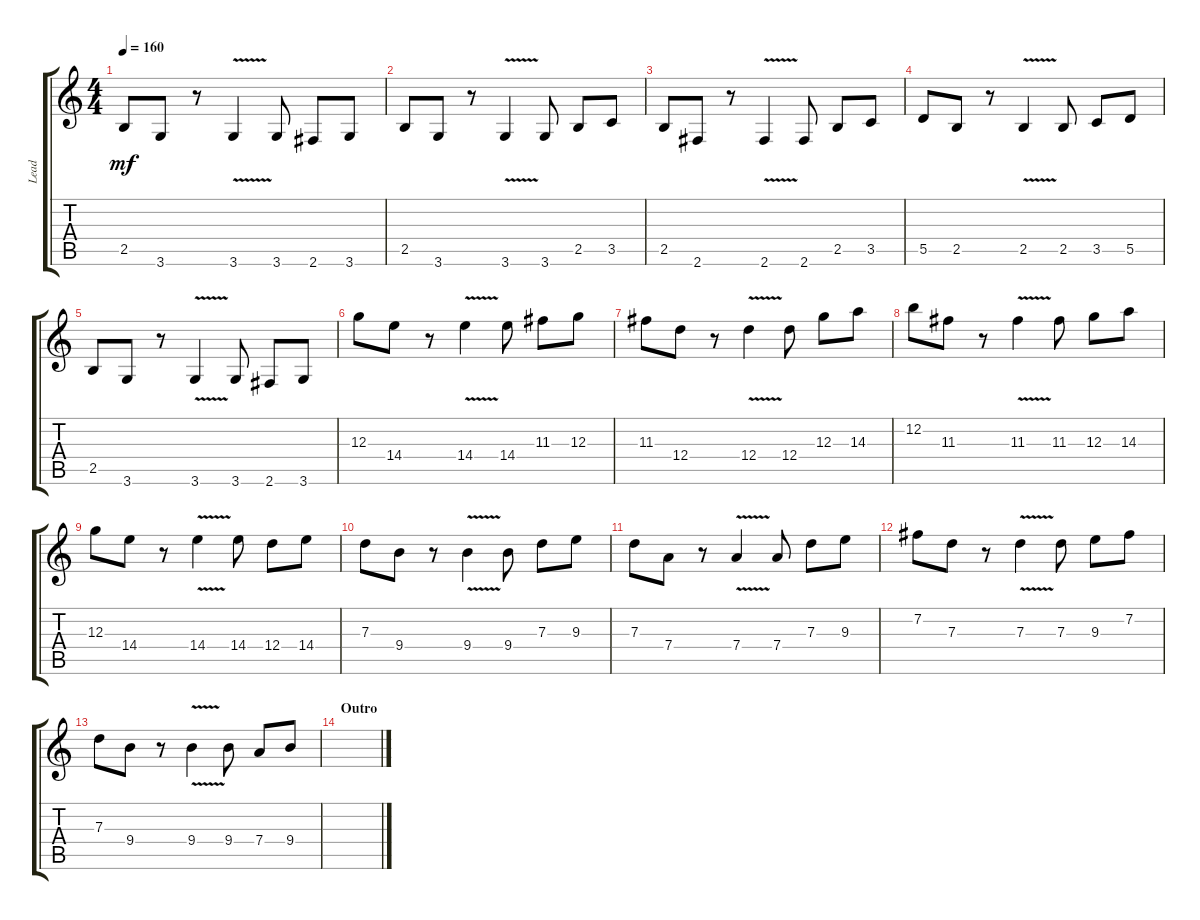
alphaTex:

\track ("Lead" "Lead") {instrument distortionguitar}
\staff {score tabs}
\tuning (E4 B3 G3 D3 A2 E2) {hide}
\ts (4 4)
\tempo 160
\clef g2
\ks c
2.5.8{dy mf} 3.6.8 r.8 3.6{v}.4 3.6.8 2.6.8 3.6.8 |
2.5.8 3.6.8 r.8 3.6{v}.4 3.6.8 2.5.8 3.5.8 |
2.5.8 2.6.8 r.8 2.6{v}.4 2.6.8 2.5.8 3.5.8 |
5.5.8 2.5.8 r.8 2.5{v}.4 2.5.8 3.5.8 5.5.8 |
2.5.8 3.6.8 r.8 3.6{v}.4 3.6.8 2.6.8 3.6.8 |
12.3.8 14.4.8 r.8 14.4{v}.4 14.4.8 11.3.8 12.3.8 |
11.3.8 12.4.8 r.8 12.4{v}.4 12.4.8 12.3.8 14.3.8 |
12.2.8 11.3.8 r.8 11.3{v}.4 11.3.8 12.3.8 14.3.8 |
12.3.8 14.4.8 r.8 14.4{v}.4 14.4.8 12.4.8 14.4.8 |
7.3.8 9.4.8 r.8 9.4{v}.4 9.4.8 7.3.8 9.3.8 |
7.3.8 7.4.8 r.8 7.4{v}.4 7.4.8 7.3.8 9.3.8 |
7.2.8 7.3.8 r.8 7.3{v}.4 7.3.8 9.3.8 7.2.8 |
7.3.8 9.4.8 r.8 9.4{v}.4 9.4.8 7.4.8 9.4.8 |
\section ("" "Outro")
